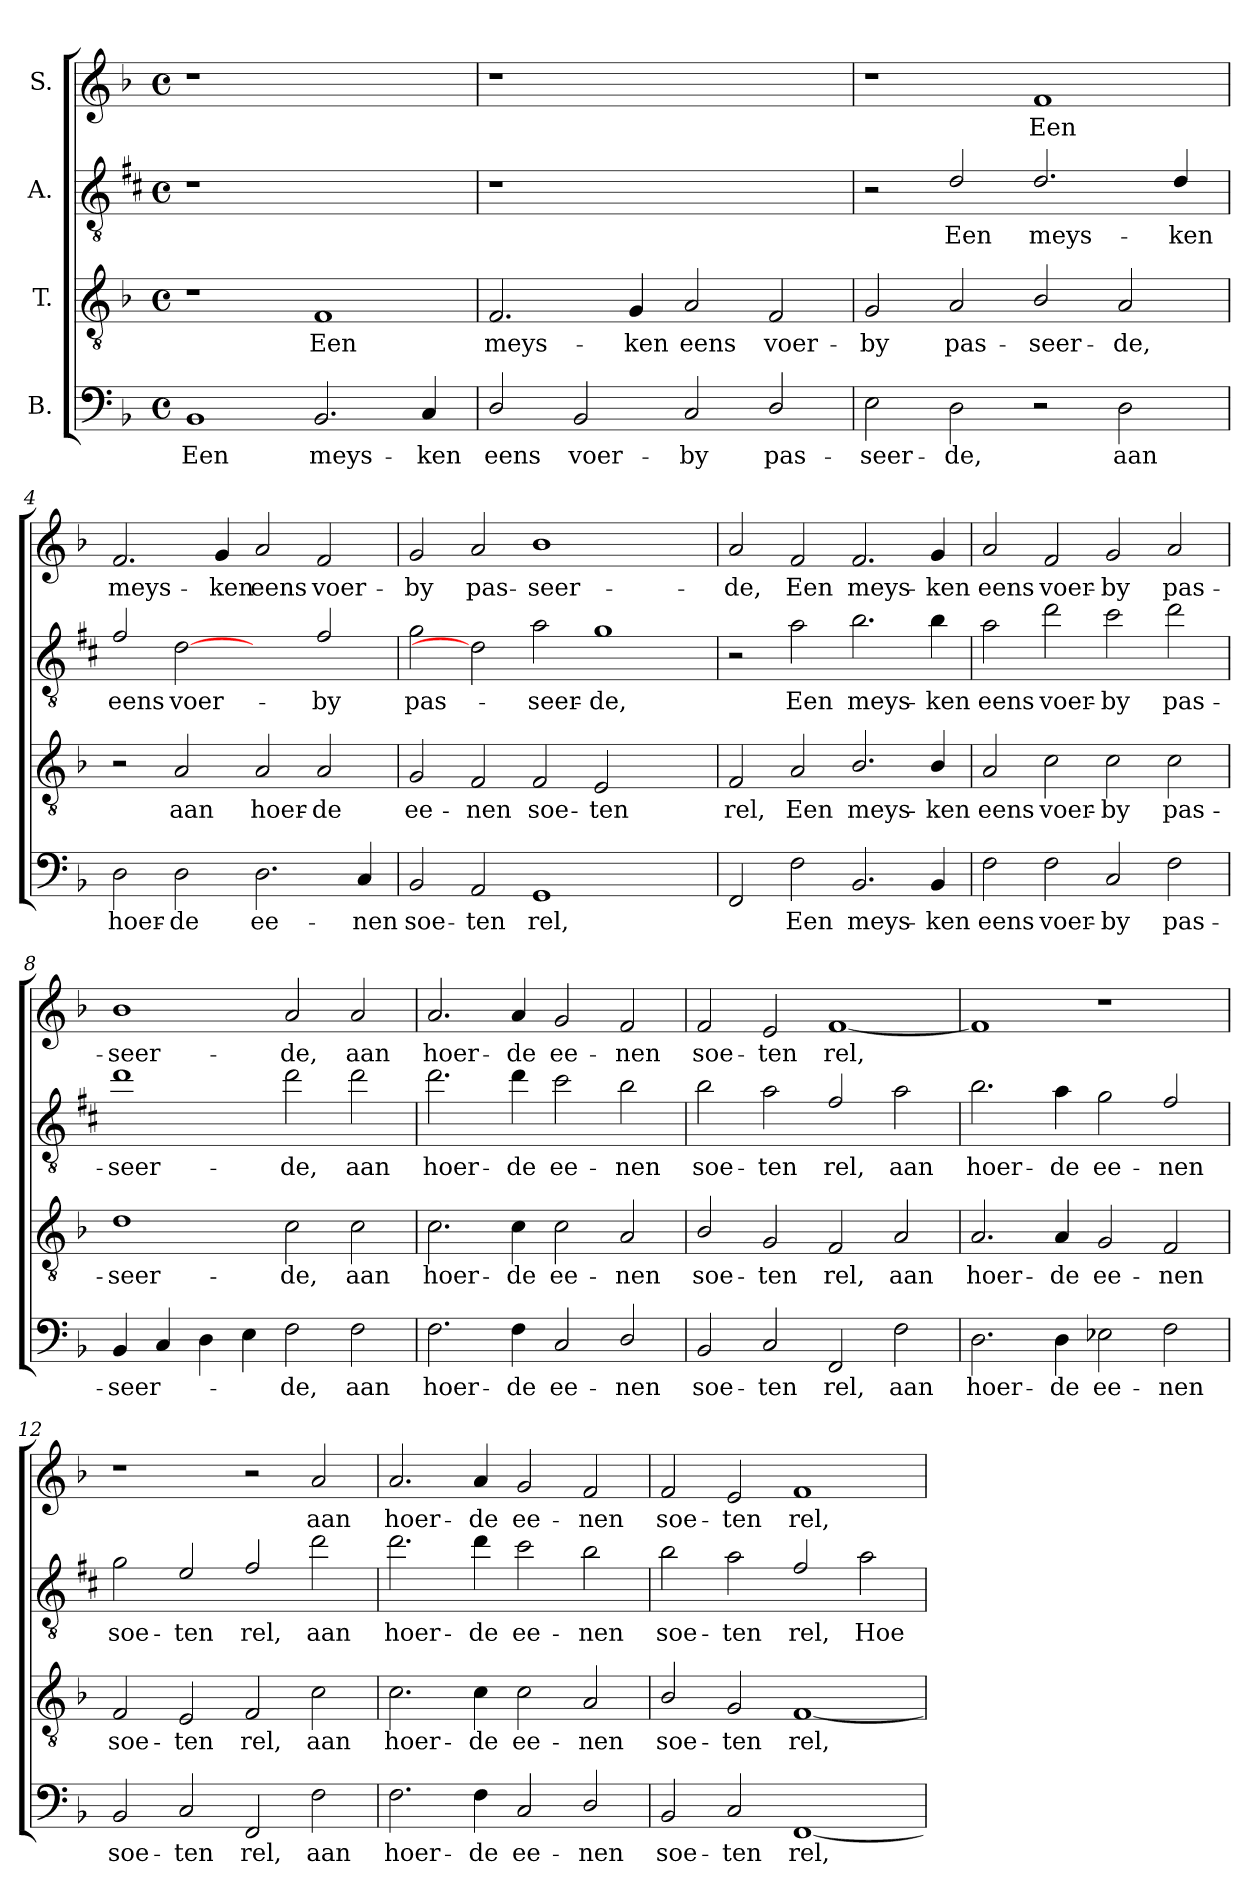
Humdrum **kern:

**kern	**text	**kern	**text	**kern	**text	**kern	**text
*part4	*part4	*part3	*part3	*part2	*part2	*part1	*part1
*staff4	*staff4	*staff3	*staff3	*staff2	*staff2	*staff1	*staff1
*I"B.	*	*I"T.	*	*I"A.	*	*I"S.	*
*clefF4	*	*clefGv2	*	*clefGv2	*	*clefG2	*
*	*	*ITrd-7c-12	*	*ITrd5c9	*	*	*
*k[b-]	*	*k[b-]	*	*k[b-]	*	*k[b-]	*
*F:	*	*F:	*	*F:	*	*F:	*
*M4/4	*	*M4/4	*	*M4/4	*	*M4/4	*
*met(c)	*	*met(c)	*	*met(c)	*	*met(c)	*
=1	=1	=1	=1	=1	=1	=1	=1
1BB-	Een	1r	.	1r	.	1r	.
2.BB-/	meys-	1f	Een	1ryy	.	1ryy	.
4C/	-ken	.	.	.	.	.	.
=2	=2	=2	=2	=2	=2	=2	=2
2D/	eens	2.f/	meys-	1r	.	1r	.
2BB-/	voer-	.	.	.	.	.	.
.	.	4g/	-ken	.	.	.	.
2C/	-by	2a/	eens	1ryy	.	1ryy	.
2D/	pas-	2f/	voer-	.	.	.	.
=3	=3	=3	=3	=3	=3	=3	=3
2E\	-seer-	2g/	-by	2r	.	1r	.
2D\	-de,	2a/	pas-	2F/	Een	.	.
2r	.	2b-/	-seer-	2.F/	meys-	1f	Een
2D\	aan	2a/	-de,	.	.	.	.
.	.	.	.	4F/	-ken	.	.
=4	=4	=4	=4	=4	=4	=4	=4
2D\	hoer-	2r	.	2A/	eens	2.f/	meys-
2D\	-de	2a/	aan	[2F	voer-	.	.
.	.	.	.	.	.	4g/	-ken
2.D\	ee-	2a/	hoer-	2ryy	.	2a/	eens
.	.	2a/	-de	2A/	-by	2f/	voer-
4C/	-nen	.	.	.	.	.	.
=5	=5	=5	=5	=5	=5	=5	=5
2BB-/	soe-	2g/	ee-	2B-\	pas-	2g/	-by
2AA/	-ten	2f/	-nen	2F]	.	2a/	pas-
1GG	rel,	2f/	soe-	2c\	-seer-	1b-	-seer-
.	.	2e/	-ten	1B-	-de,	.	.
2ryy	.	2ryy	.	.	.	2ryy	.
!!LO:LB:g=z
=6	=6	=6	=6	=6	=6	=6	=6
2FF/	.	2f/	rel,	2r	.	2a/	-de,
2F\	Een	2a/	Een	2c\	Een	2f/	Een
2.BB-/	meys-	2.b-/	meys-	2.d\	meys-	2.f/	meys-
4BB-/	-ken	4b-/	-ken	4d\	-ken	4g/	-ken
=7	=7	=7	=7	=7	=7	=7	=7
2F\	eens	2a/	eens	2c\	eens	2a/	eens
2F\	voer-	2cc\	voer-	2f\	voer-	2f/	voer-
2C/	-by	2cc\	-by	2e\	-by	2g/	-by
2F\	pas-	2cc\	pas-	2f\	pas-	2a/	pas-
=8	=8	=8	=8	=8	=8	=8	=8
4BB-/	-seer-	1dd	-seer-	1f	-seer-	1b-	-seer-
4C/	.	.	.	.	.	.	.
4D\	.	.	.	.	.	.	.
4E\	.	.	.	.	.	.	.
2F\	-de,	2cc\	-de,	2f\	-de,	2a/	-de,
2F\	aan	2cc\	aan	2f\	aan	2a/	aan
=9	=9	=9	=9	=9	=9	=9	=9
2.F\	hoer-	2.cc\	hoer-	2.f\	hoer-	2.a/	hoer-
4F\	-de	4cc\	-de	4f\	-de	4a/	-de
2C/	ee-	2cc\	ee-	2e\	ee-	2g/	ee-
2D/	-nen	2a/	-nen	2d\	-nen	2f/	-nen
=10	=10	=10	=10	=10	=10	=10	=10
2BB-/	soe-	2b-/	soe-	2d\	soe-	2f/	soe-
2C/	-ten	2g/	-ten	2c\	-ten	2e/	-ten
2FF/	rel,	2f/	rel,	2A/	rel,	[1f	rel,
2F\	aan	2a/	aan	2c\	aan	.	.
!!LO:LB:g=z
=11	=11	=11	=11	=11	=11	=11	=11
2.D\	hoer-	2.a/	hoer-	2.d\	hoer-	1f]	.
4D\	-de	4a/	-de	4c\	-de	.	.
2E-X\	ee-	2g/	ee-	2B-\	ee-	1r	.
2F\	-nen	2f/	-nen	2A/	-nen	.	.
=12	=12	=12	=12	=12	=12	=12	=12
2BB-/	soe-	2f/	soe-	2B-\	soe-	1r	.
2C/	-ten	2e/	-ten	2G/	-ten	.	.
2FF/	rel,	2f/	rel,	2A/	rel,	2r	.
2F\	aan	2cc\	aan	2f\	aan	2a/	aan
=13	=13	=13	=13	=13	=13	=13	=13
2.F\	hoer-	2.cc\	hoer-	2.f\	hoer-	2.a/	hoer-
4F\	-de	4cc\	-de	4f\	-de	4a/	-de
2C/	ee-	2cc\	ee-	2e\	ee-	2g/	ee-
2D/	-nen	2a/	-nen	2d\	-nen	2f/	-nen
=14	=14	=14	=14	=14	=14	=14	=14
2BB-/	soe-	2b-/	soe-	2d\	soe-	2f/	soe-
2C/	-ten	2g/	-ten	2c\	-ten	2e/	-ten
[1FF	rel,	[1f	rel,	2A/	rel,	1f	rel,
.	.	.	.	2c\	Hoe	.	.
=	=	=	=	=	=	=	=
*-	*-	*-	*-	*-	*-	*-	*-
